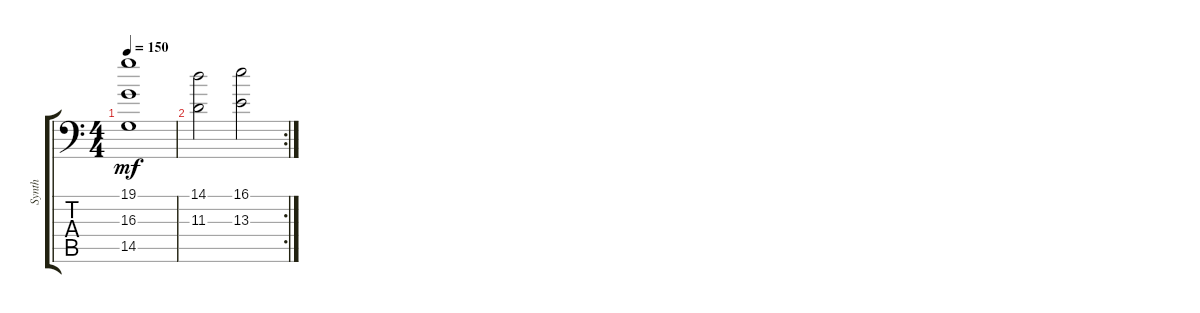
\track ("Synth" "Synth") {solo instrument stringensemble1}
\staff {score tabs}
\tuning (C4 G3 Eb3 Bb2 F2 Bb1) {hide}
\ts (4 4)
\tempo 150
\clef f4
\ks c
(19.1 16.3 14.5).1{dy mf} |
\rc 2
(14.1 11.3).2 (16.1 13.3).2
